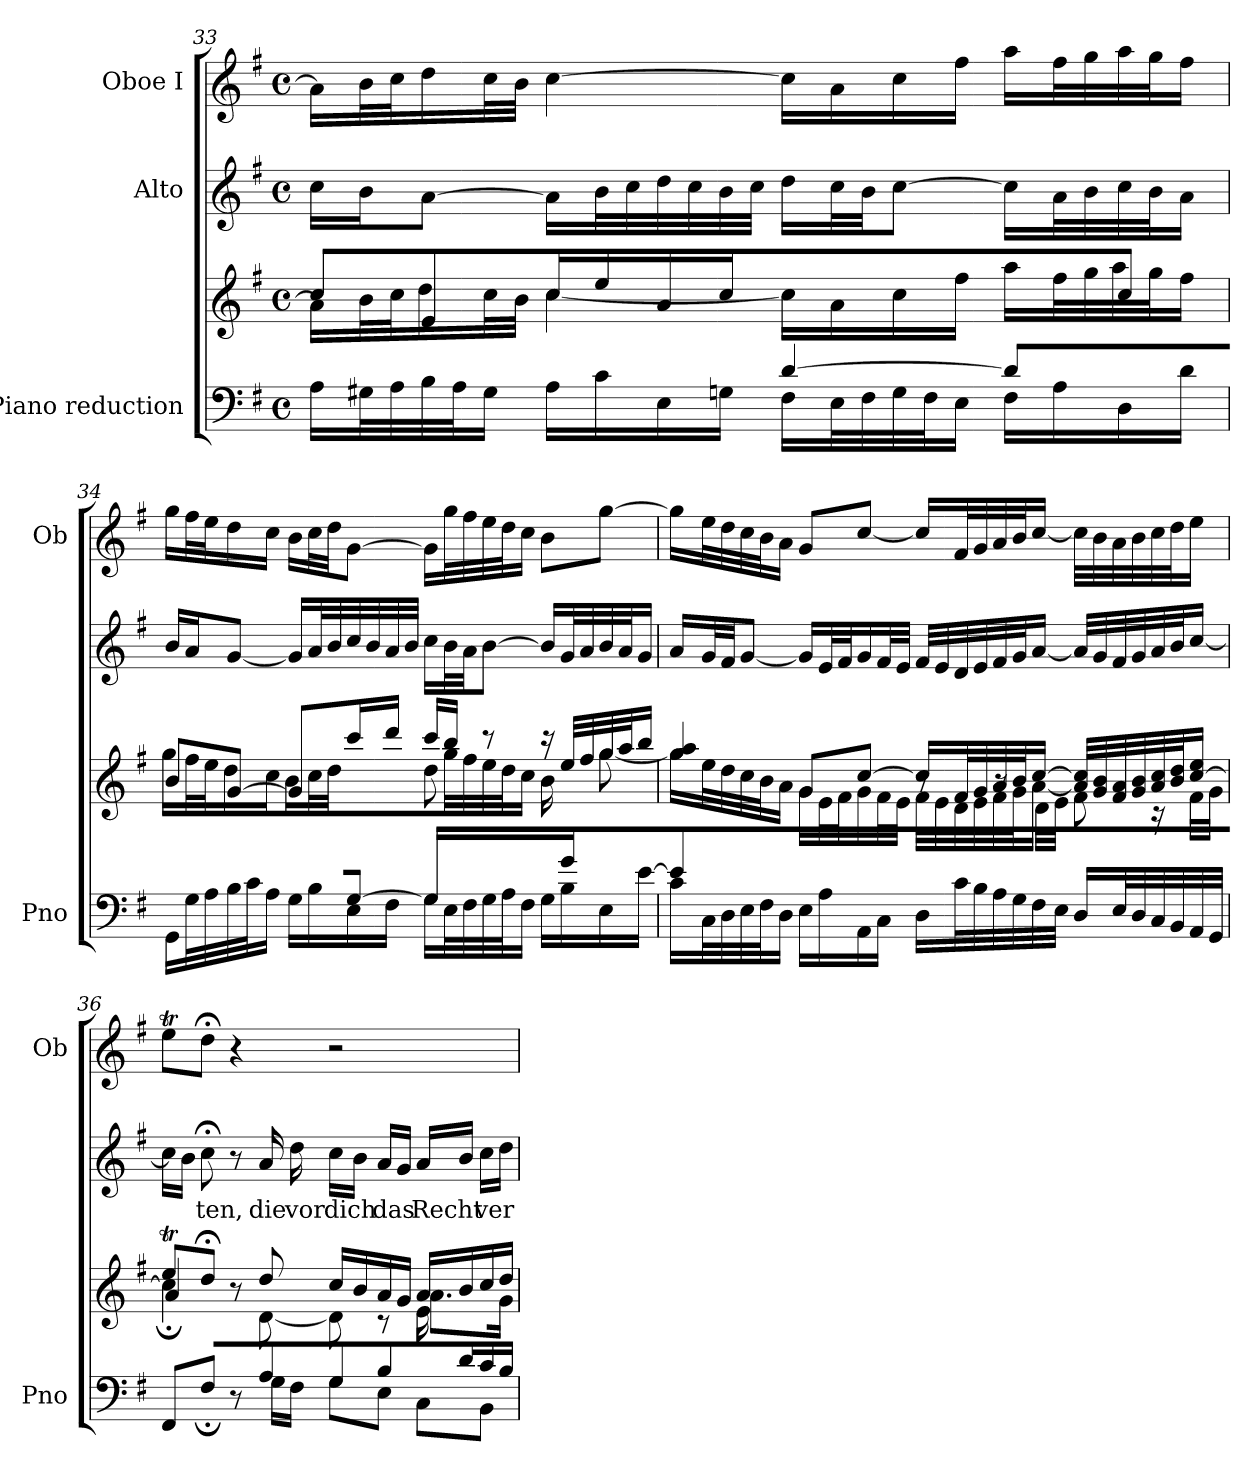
**kern	**kern	**kern	**text	**kern
*part3	*part3	*part2	*part2	*part1
*staff4	*staff3	*staff2	*staff2	*staff1
*I"Piano reduction	*	*I"Alto	*	*I"Oboe I
*I'Pno	*	*	*	*I'Ob
*clefF4	*clefG2	*clefG2	*	*clefG2
*k[f#]	*k[f#]	*k[f#]	*	*k[f#]
*M4/4	*M4/4	*M4/4	*	*M4/4
*met(c)	*met(c)	*met(c)	*	*met(c)
=33	=33	=33	=33	=33
*^	*^	*	*	*
2ryy	16A\LL	8cc/L	16a\LL]	16cc\LL	.	16a\LL]
.	32G#X\L	.	32b\L	16b\J	.	32b\L
.	32A\	.	32cc\J	.	.	32cc\J
.	32B\	8e/J	16dd\	[8a\J	.	16dd\
.	32A\J	.	.	.	.	.
.	16G#\JJ	.	32cc\L	.	.	32cc\L
.	.	.	32b\JJJ	.	.	32b\JJJ
.	16A\LL	16cc/LL	[4cc\	16a\LL]	.	[4cc\
.	16c\	16ee/	.	32b\L	.	.
.	.	.	.	32cc\	.	.
.	16E\	16a/	.	32dd\	.	.
.	.	.	.	32cc\	.	.
.	16Gn\JJ	16cc/JJ	.	32b\	.	.
.	.	.	.	32cc\JJJ	.	.
[4d/	16F#\LL	4.ryy	16cc\LL]	16dd\LL	.	16cc\LL]
.	32E\L	.	16a\	32cc\L	.	16a\
.	32F#\	.	.	32b\JJ	.	.
.	32G\	.	16cc\	[8cc\J	.	16cc\
.	32F#\J	.	.	.	.	.
.	16E\JJ	.	16ff#\JJ	.	.	16ff#\JJ
8d/L]	16F#\LL	.	16aa\LL	16cc\LL]	.	16aa\LL
.	16A\	.	32ff#\L	32a\L	.	32ff#\L
.	.	.	32gg\	32b\	.	32gg\
8ryy	16D\	8cc/J	32aa\	32cc\	.	32aa\
.	.	.	32gg\J	32b\J	.	32gg\J
.	16d\JJ	.	16ff#\JJ	16a\JJ	.	16ff#\JJ
!!LO:LB:g=z
=34	=34	=34	=34	=34	=34	=34
*	*	*	*^	*	*	*
4.ryy	16GG\LL	8b/L	16gg\LL	4ryy	16b/LL	.	16gg\LL
.	32G\L	.	32ff#\L	.	16a/J	.	32ff#\L
.	32A\	.	32ee\J	.	.	.	32ee\J
.	32B\	[<8g/J	16dd\	.	[8g/J	.	16dd\
.	32c\J	.	.	.	.	.	.
.	16A\JJ	.	16cc\JJ	.	.	.	16cc\JJ
.	16G\LL	8g/L]	16b\LL	4ryy	16g/LL]	.	16b\LL
.	16B\	.	32cc\L	.	32a/L	.	32cc\L
.	.	.	32dd\JJ	.	32b/	.	32dd\JJ
[8G/J	16E\	16ccc/L	8.ryy	.	32cc/	.	[8g\J
.	.	.	.	.	32b/	.	.
.	16F#\JJ	16ddd/JJ	.	.	32a/	.	.
.	.	.	.	.	32b/JJJ	.	.
16G/LL]	16G\LL	16ccc/LL	.	8dd\	16cc\LL	.	16g\LL]
4ryy	32E\L	16bb/JJ	32gg\L	.	32b\L	.	32gg\L
.	32F#\	.	32ff#\	.	32a\JJ	.	32ff#\
.	32G\	8r	32ee\	8ryy	[8b\J	.	32ee\
.	32A\J	.	32dd\J	.	.	.	32dd\J
.	16F#\JJ	.	16cc\JJ	.	.	.	16cc\JJ
.	16G\LL	16r	16b\LL	4ryy	16b/LL]	.	8b\L
16g/J	16B\	32ee/LLL	16ryy	.	32g/L	.	.
.	.	32ff#/	.	.	32a/	.	.
8ryy	16E\	32gg/	[8gg\J	.	32b/	.	[8gg\J
.	.	32aa/J	.	.	32a/J	.	.
.	[>16e\JJ	16bb/JJ	.	.	16g/JJ	.	.
=35	=35	=35	=35	=35	=35	=35	=35
4e/]	16c\LL	4gg/ 4aa/	16gg\LL]	4ryy	16a/LL	.	16gg\LL]
.	32C\L	.	32ee\L	.	32g/L	.	32ee\L
.	32D\	.	32dd\	.	32f#/JJ	.	32dd\
.	32E\	.	32cc\	.	[8g/J	.	32cc\
.	32F#\J	.	32b\J	.	.	.	32b\J
.	16D\JJ	.	16a\JJ	.	.	.	16a\JJ
2.ryy	16E\LL	8g/L	16g\LL	4ryy	16g/LL]	.	8g/L
.	16A\	.	32e\L	.	32e/L	.	.
.	.	.	32f#\J	.	32f#/J	.	.
.	16AA\	[8cc/J	16g\	.	16g/	.	[8cc/J
.	16C\JJ	.	32f#\L	.	32f#/L	.	.
.	.	.	32e\JJJ	.	32e/JJJ	.	.
.	16D\LL	16cc/LL]	32f#\LLL	8r	32f#/LLL	.	16cc/LL]
.	.	.	32e\	.	32e/	.	.
.	32c\L	32f#/L	32d\	.	32d/	.	32f#/L
.	32B\	32g/	32e\	.	32e/	.	32g/
.	32A\	32a/	32f#\	16r	32f#/	.	32a/
.	32G\	32b/J	32g\J	.	32g/J	.	32b/J
.	32F#\	[16cc/JJ	[>16a\JJ	32d\LLL	[16a/JJ	.	[16cc/JJ
.	32E\JJJ	.	.	32e\JJJ	.	.	.
.	16D/LL	32a/] 32cc/]LLL	8f#\	4ryy	32a/LLL]	.	32cc\LLL]
.	.	32g/ 32b/	.	.	32g/	.	32b\
.	32E/L	32f#/ 32a/	.	.	32f#/	.	32a\
.	32D/	32g/ 32b/	.	.	32g/	.	32b\
.	32C/	32a/ 32cc/	16r	.	32a/	.	32cc\
.	32BB/	32b/ 32dd/J	.	.	32b/J	.	32dd\J
.	32AA/	[16cc/ 16ee/JJ	32f#\LLL	.	[16cc/JJ	.	16ee\JJ
.	32GG/JJJ	.	32g\JJJ	.	.	.	.
=36	=36	=36	=36	=36	=36	=36	=36
4ryy	8FF#/L	8eeT/L	4cc;\]	4a/	16cc\LL]	.	8eeT\L
.	.	.	.	.	16b\JJ	.	.
!	!	!	!	!	!	!LO:LY:b	!
.	8F#;</J	8dd;</J	.	.	8cc;<\	-ten,	8dd;<\J
8r	8ryy	8r	8ryy	2ryy	8r	.	4r
!	!	!	!	!	!	!LO:LY:b	!
8A/	16G\LL	8dd/	[8d\	.	16a/	die	.
!	!	!	!	!	!	!LO:LY:b	!
.	16F#\JJ	.	.	.	16dd\	vor	.
!	!	!	!	!	!	!LO:LY:b	!
8G/L	8G\L	16cc/LL	8d\]	.	16cc\LL	dich	2r
.	.	16b/	.	.	16b\JJ	.	.
!	!	!	!	!	!	!LO:LY:b	!
8B/J	8E\J	16a/	8r	.	16a/LL	das	.
.	.	16g/JJ	.	.	16g/JJ	.	.
!	!	!	!	!	!	!LO:LY:b	!
16ryy	8C\L	16a/LL	8.a\L	16e\LL	16a/LL	Recht	.
16d/	.	16b/	.	8.ryy	16b/JJ	.	.
!	!	!	!	!	!	!LO:LY:b	!
16c/	8BB\J	16cc/	.	.	16cc\LL	ver	.
16B/JJ	.	16dd/JJ	16g\Jk	.	16dd\JJ	.	.
*v	*v	*	*	*	*	*	*
*	*v	*v	*v	*	*	*
=	=	=	=	=
*-	*-	*-	*-	*-
